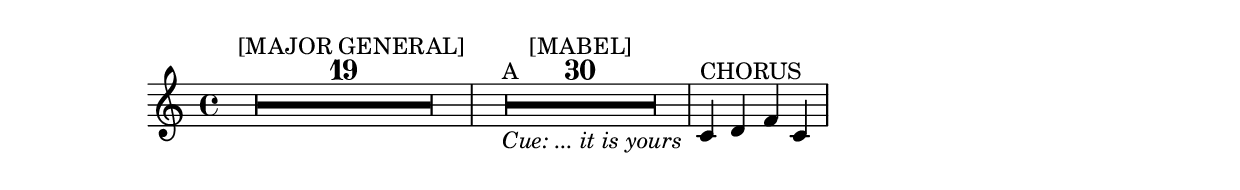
%% DO NOT EDIT this file manually; it was automatically
%% generated from the LilyPond Snippet Repository
%% (http://lsr.di.unimi.it).
%%
%% Make any changes in the LSR itself, or in
%% `Documentation/snippets/new/`, then run
%% `scripts/auxiliar/makelsr.pl`.
%%
%% This file is in the public domain.

\version "2.24.0"

\header {
  lsrtags = "rhythms, text"

  texidoc = "
Markups attached to a multi-measure rest will be centered above or
below it.  Long markups attached to multi-measure rests do not cause
the measure to expand.  To expand a multi-measure rest to fit the
markup, use an empty chord with an attached markup before the
multi-measure rest. Text attached to a spacer rest in this way is
left-aligned to the position where the note would be placed in the
measure, but if the measure length is determined by the length of the
text, the text will appear to be centered.
"

  doctitle = "Multi-measure rest markup"
} % begin verbatim


\relative c' {
  \compressMMRests {
    \textLengthOn
    <>^\markup { [MAJOR GENERAL] }
    R1*19
    <>_\markup { \italic { Cue: ... it is yours } }
    <>^\markup { A }
    R1*30^\markup { [MABEL] }
    \textLengthOff
    c4^\markup { CHORUS } d f c
  }
}
